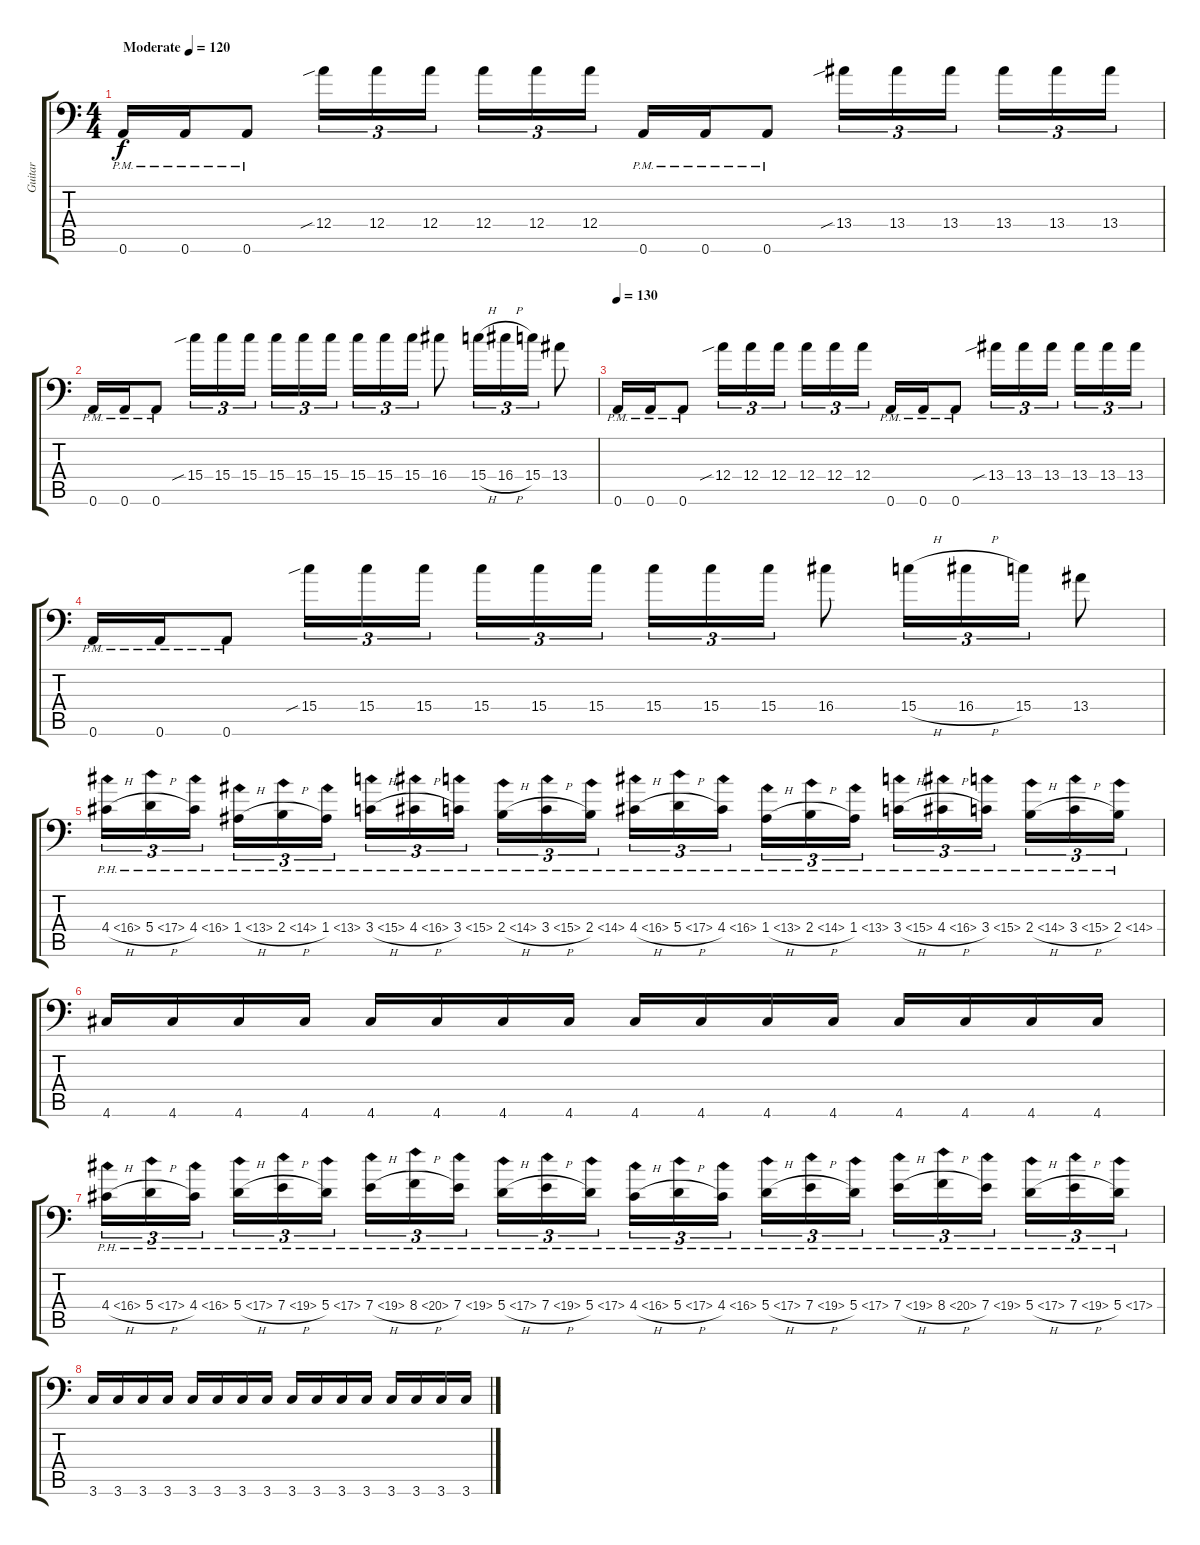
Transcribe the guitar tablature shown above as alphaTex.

\track ("Guitar" "Guitar") {instrument distortionguitar}
\staff {score tabs}
\tuning (B3 Gb3 D3 A2 E2 A1) {hide}
\ts (4 4)
\tempo (120 "Moderate")
\tempo 130
\tempo (120 "Moderate")
\clef f4
\ks c
0.6{pm}.16{dy f instrument distortionguitar} 0.6{pm}.16 0.6{pm}.8 12.4{sib}.16{tu (3 2)} 12.4.16{tu (3 2)} 12.4.16{tu (3 2) beam splitsecondary} 12.4.16{tu (3 2)} 12.4.16{tu (3 2)} 12.4.16{tu (3 2)} 0.6{pm}.16 0.6{pm}.16 0.6{pm}.8 13.4{sib}.16{tu (3 2)} 13.4.16{tu (3 2)} 13.4.16{tu (3 2) beam splitsecondary} 13.4.16{tu (3 2)} 13.4.16{tu (3 2)} 13.4.16{tu (3 2)} |
0.6{pm}.16 0.6{pm}.16 0.6{pm}.8 15.4{sib}.16{tu (3 2)} 15.4.16{tu (3 2)} 15.4.16{tu (3 2) beam splitsecondary} 15.4.16{tu (3 2)} 15.4.16{tu (3 2)} 15.4.16{tu (3 2)} 15.4.16{tu (3 2)} 15.4.16{tu (3 2)} 15.4.16{tu (3 2)} 16.4.8 15.4{h}.16{tu (3 2)} 16.4{h}.16{tu (3 2)} 15.4.16{tu (3 2)} 13.4.8 |
\tempo 130
0.6{pm}.16 0.6{pm}.16 0.6{pm}.8 12.4{sib}.16{tu (3 2)} 12.4.16{tu (3 2)} 12.4.16{tu (3 2) beam splitsecondary} 12.4.16{tu (3 2)} 12.4.16{tu (3 2)} 12.4.16{tu (3 2)} 0.6{pm}.16 0.6{pm}.16 0.6{pm}.8 13.4{sib}.16{tu (3 2)} 13.4.16{tu (3 2)} 13.4.16{tu (3 2) beam splitsecondary} 13.4.16{tu (3 2)} 13.4.16{tu (3 2)} 13.4.16{tu (3 2)} |
0.6{pm}.16 0.6{pm}.16 0.6{pm}.8 15.4{sib}.16{tu (3 2)} 15.4.16{tu (3 2)} 15.4.16{tu (3 2) beam splitsecondary} 15.4.16{tu (3 2)} 15.4.16{tu (3 2)} 15.4.16{tu (3 2)} 15.4.16{tu (3 2)} 15.4.16{tu (3 2)} 15.4.16{tu (3 2)} 16.4.8 15.4{h}.16{tu (3 2)} 16.4{h}.16{tu (3 2)} 15.4.16{tu (3 2)} 13.4.8 |
4.4{ph 12 h}.16{tu (3 2)} 5.4{ph 12 h}.16{tu (3 2)} 4.4{ph 12}.16{tu (3 2) beam splitsecondary} 1.4{ph 12 h}.16{tu (3 2)} 2.4{ph 12 h}.16{tu (3 2)} 1.4{ph 12}.16{tu (3 2)} 3.4{ph 12 h}.16{tu (3 2)} 4.4{ph 12 h}.16{tu (3 2)} 3.4{ph 12}.16{tu (3 2) beam splitsecondary} 2.4{ph 12 h}.16{tu (3 2)} 3.4{ph 12 h}.16{tu (3 2)} 2.4{ph 12}.16{tu (3 2)} 4.4{ph 12 h}.16{tu (3 2)} 5.4{ph 12 h}.16{tu (3 2)} 4.4{ph 12}.16{tu (3 2) beam splitsecondary} 1.4{ph 12 h}.16{tu (3 2)} 2.4{ph 12 h}.16{tu (3 2)} 1.4{ph 12}.16{tu (3 2)} 3.4{ph 12 h}.16{tu (3 2)} 4.4{ph 12 h}.16{tu (3 2)} 3.4{ph 12}.16{tu (3 2) beam splitsecondary} 2.4{ph 12 h}.16{tu (3 2)} 3.4{ph 12 h}.16{tu (3 2)} 2.4{ph 12}.16{tu (3 2)} |
4.6.16 4.6.16 4.6.16 4.6.16 4.6.16 4.6.16 4.6.16 4.6.16 4.6.16 4.6.16 4.6.16 4.6.16 4.6.16 4.6.16 4.6.16 4.6.16 |
4.4{ph 12 h}.16{tu (3 2)} 5.4{ph 12 h}.16{tu (3 2)} 4.4{ph 12}.16{tu (3 2) beam splitsecondary} 5.4{ph 12 h}.16{tu (3 2)} 7.4{ph 12 h}.16{tu (3 2)} 5.4{ph 12}.16{tu (3 2)} 7.4{ph 12 h}.16{tu (3 2)} 8.4{ph 12 h}.16{tu (3 2)} 7.4{ph 12}.16{tu (3 2) beam splitsecondary} 5.4{ph 12 h}.16{tu (3 2)} 7.4{ph 12 h}.16{tu (3 2)} 5.4{ph 12}.16{tu (3 2)} 4.4{ph 12 h}.16{tu (3 2)} 5.4{ph 12 h}.16{tu (3 2)} 4.4{ph 12}.16{tu (3 2) beam splitsecondary} 5.4{ph 12 h}.16{tu (3 2)} 7.4{ph 12 h}.16{tu (3 2)} 5.4{ph 12}.16{tu (3 2)} 7.4{ph 12 h}.16{tu (3 2)} 8.4{ph 12 h}.16{tu (3 2)} 7.4{ph 12}.16{tu (3 2) beam splitsecondary} 5.4{ph 12 h}.16{tu (3 2)} 7.4{ph 12 h}.16{tu (3 2)} 5.4{ph 12}.16{tu (3 2)} |
3.6.16 3.6.16 3.6.16 3.6.16 3.6.16 3.6.16 3.6.16 3.6.16 3.6.16 3.6.16 3.6.16 3.6.16 3.6.16 3.6.16 3.6.16 3.6.16
